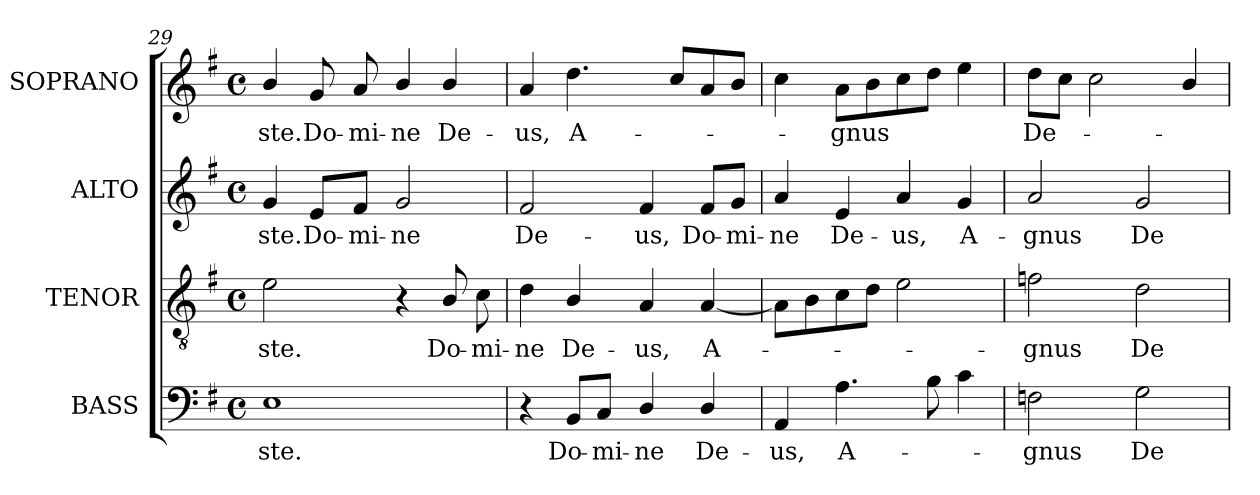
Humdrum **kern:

**kern	**text	**kern	**text	**kern	**text	**kern	**text
*part4	*part4	*part3	*part3	*part2	*part2	*part1	*part1
*staff4	*staff4	*staff3	*staff3	*staff2	*staff2	*staff1	*staff1
*I"BASS	*	*I"TENOR	*	*I"ALTO	*	*I"SOPRANO	*
*I'B.	*	*I'T.	*	*I'A.	*	*I'S.	*
!!LO:LB:g=z
*clefF4	*	*clefGv2	*	*clefG2	*	*clefG2	*
*	*	*ITrd7c12	*	*	*	*	*
*k[f#]	*	*k[f#]	*	*k[f#]	*	*k[f#]	*
*G:	*	*G:	*	*G:	*	*G:	*
*M4/4	*	*M4/4	*	*M4/4	*	*M4/4	*
*met(c)	*	*met(c)	*	*met(c)	*	*met(c)	*
=29	=29	=29	=29	=29	=29	=29	=29
!	!LO:LY:b:color=#000000	!	!	!	!	!	!
!	!	!	!LO:LY:b:color=#000000	!	!	!	!
!	!	!	!	!	!LO:LY:b:color=#000000	!	!
!	!	!	!	!	!	!	!LO:LY:b:color=#000000
1Ei	-ste.	2Ei\	-ste.	4gi/	-ste.	4bi/	-ste.
!	!	!	!	!	!LO:LY:b:color=#000000	!	!
!	!	!	!	!	!	!	!LO:LY:b:color=#000000
.	.	.	.	8ei/L	Do-	8gi/	Do-
!	!	!	!	!	!LO:LY:b:color=#000000	!	!
!	!	!	!	!	!	!	!LO:LY:b:color=#000000
.	.	.	.	8f#i/J	-mi-	8ai/	-mi-
!	!	!	!	!	!LO:LY:b:color=#000000	!	!
!	!	!	!	!	!	!	!LO:LY:b:color=#000000
.	.	4r	.	2gi/	-ne	4bi/	-ne
!	!	!	!LO:LY:b:color=#000000	!	!	!	!
!	!	!	!	!	!	!	!LO:LY:b:color=#000000
.	.	8BBi/	Do-	.	.	4bi/	De-
!	!	!	!LO:LY:b:color=#000000	!	!	!	!
.	.	8Ci\	-mi-	.	.	.	.
=30	=30	=30	=30	=30	=30	=30	=30
!	!	!	!LO:LY:b:color=#000000	!	!	!	!
!	!	!	!	!	!LO:LY:b:color=#000000	!	!
!	!	!	!	!	!	!	!LO:LY:b:color=#000000
4r	.	4Di\	-ne	2f#i/	De-	4ai/	-us,
!	!LO:LY:b:color=#000000	!	!	!	!	!	!
!	!	!	!LO:LY:b:color=#000000	!	!	!	!
!	!	!	!	!	!	!	!LO:LY:b:color=#000000
8BBi/L	Do-	4BBi/	De-	.	.	4.ddi\	A-
!	!LO:LY:b:color=#000000	!	!	!	!	!	!
8Ci/J	-mi-	.	.	.	.	.	.
!	!LO:LY:b:color=#000000	!	!	!	!	!	!
!	!	!	!LO:LY:b:color=#000000	!	!	!	!
!	!	!	!	!	!LO:LY:b:color=#000000	!	!
4Di/	-ne	4AAi/	-us,	4f#i/	-us,	.	.
.	.	.	.	.	.	8cci/L	.
!	!LO:LY:b:color=#000000	!	!	!	!	!	!
!	!	!	!LO:LY:b:color=#000000	!	!	!	!
!	!	!	!	!	!LO:LY:b:color=#000000	!	!
4Di/	De-	[4AAi/	A-	8f#i/L	Do-	8ai/	.
!	!	!	!	!	!LO:LY:b:color=#000000	!	!
.	.	.	.	8gi/J	-mi-	8bi/J	.
=31	=31	=31	=31	=31	=31	=31	=31
!	!LO:LY:b:color=#000000	!	!	!	!	!	!
!	!	!	!	!	!LO:LY:b:color=#000000	!	!
4AAi/	-us,	8AAi\L]	.	4ai/	-ne	4cci\	.
.	.	8BBi\	.	.	.	.	.
!	!LO:LY:b:color=#000000	!	!	!	!	!	!
!	!	!	!	!	!LO:LY:b:color=#000000	!	!
!	!	!	!	!	!	!	!LO:LY:b:color=#000000
4.Ai\	A-	8Ci\	.	4ei/	De-	8ai\L	-gnus
.	.	8Di\J	.	.	.	8bi\	.
!	!	!	!	!	!LO:LY:b:color=#000000	!	!
.	.	2Ei\	.	4ai/	-us,	8cci\	.
8Bi\	.	.	.	.	.	8ddi\J	.
!	!	!	!	!	!LO:LY:b:color=#000000	!	!
4ci\	.	.	.	4gi/	A-	4eei\	.
=32	=32	=32	=32	=32	=32	=32	=32
!	!LO:LY:b:color=#000000	!	!	!	!	!	!
!	!	!	!LO:LY:b:color=#000000	!	!	!	!
!	!	!	!	!	!LO:LY:b:color=#000000	!	!
!	!	!	!	!	!	!	!LO:LY:b:color=#000000
2Fni\	-gnus	2Fni\	-gnus	2ai/	-gnus	8ddi\L	De-
.	.	.	.	.	.	8cci\J	.
.	.	.	.	.	.	2cci\	.
!	!LO:LY:b:color=#000000	!	!	!	!	!	!
!	!	!	!LO:LY:b:color=#000000	!	!	!	!
!	!	!	!	!	!LO:LY:b:color=#000000	!	!
2Gi\	De-	2Di\	De-	2gi/	De-	.	.
.	.	.	.	.	.	4bi/	.
=	=	=	=	=	=	=	=
*-	*-	*-	*-	*-	*-	*-	*-
